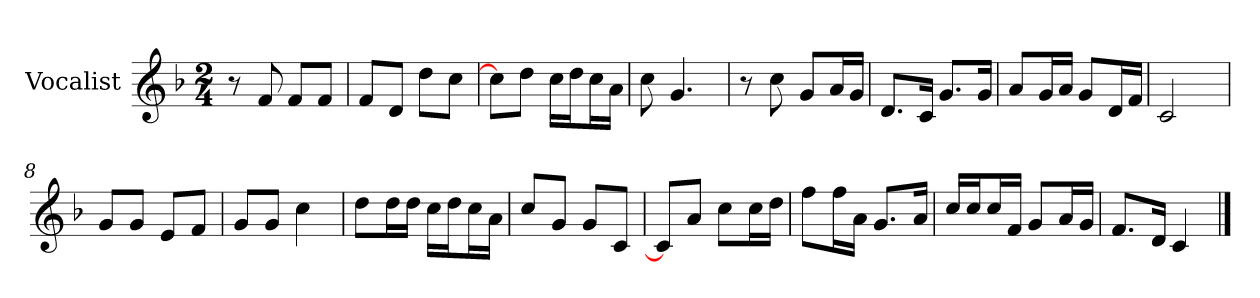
**kern
*part1
*staff1
*I"Vocalist
*k[b-]
*F:
*M2/4
=
8r
8f
8fL
8fJ
=1
8fL
8dJ
8ddL
8ccJ
=2
8ccL]
8ddJ
16ccLL
16ddJ
16ccL
16aJJ
=3
8cc
4.g
=4
8r
8cc
8gL
16aL
16gJJ
=5
8.dL
16cJk
8.gL
16gJk
=6
8aL
16gL
16aJJ
8gL
16dL
16fJJ
=7
2c
=8
8gL
8gJ
8eL
8fJ
=9
8gL
8gJ
4cc
=10
8ddL
16ddL
16ddJJ
16ccLL
16ddJ
16ccL
16aJJ
=11
8ccL
8gJ
8gL
8cJ
=12
8cL]
8aJ
8ccL
16ccL
16ddJJ
=13
8ffL
16ffL
16aJJ
8.gL
16aJk
=14
16ccLL
16ccJ
16ccL
16fJJ
8gL
16aL
16gJJ
=15
8.fL
16dJk
4c
==
*-
